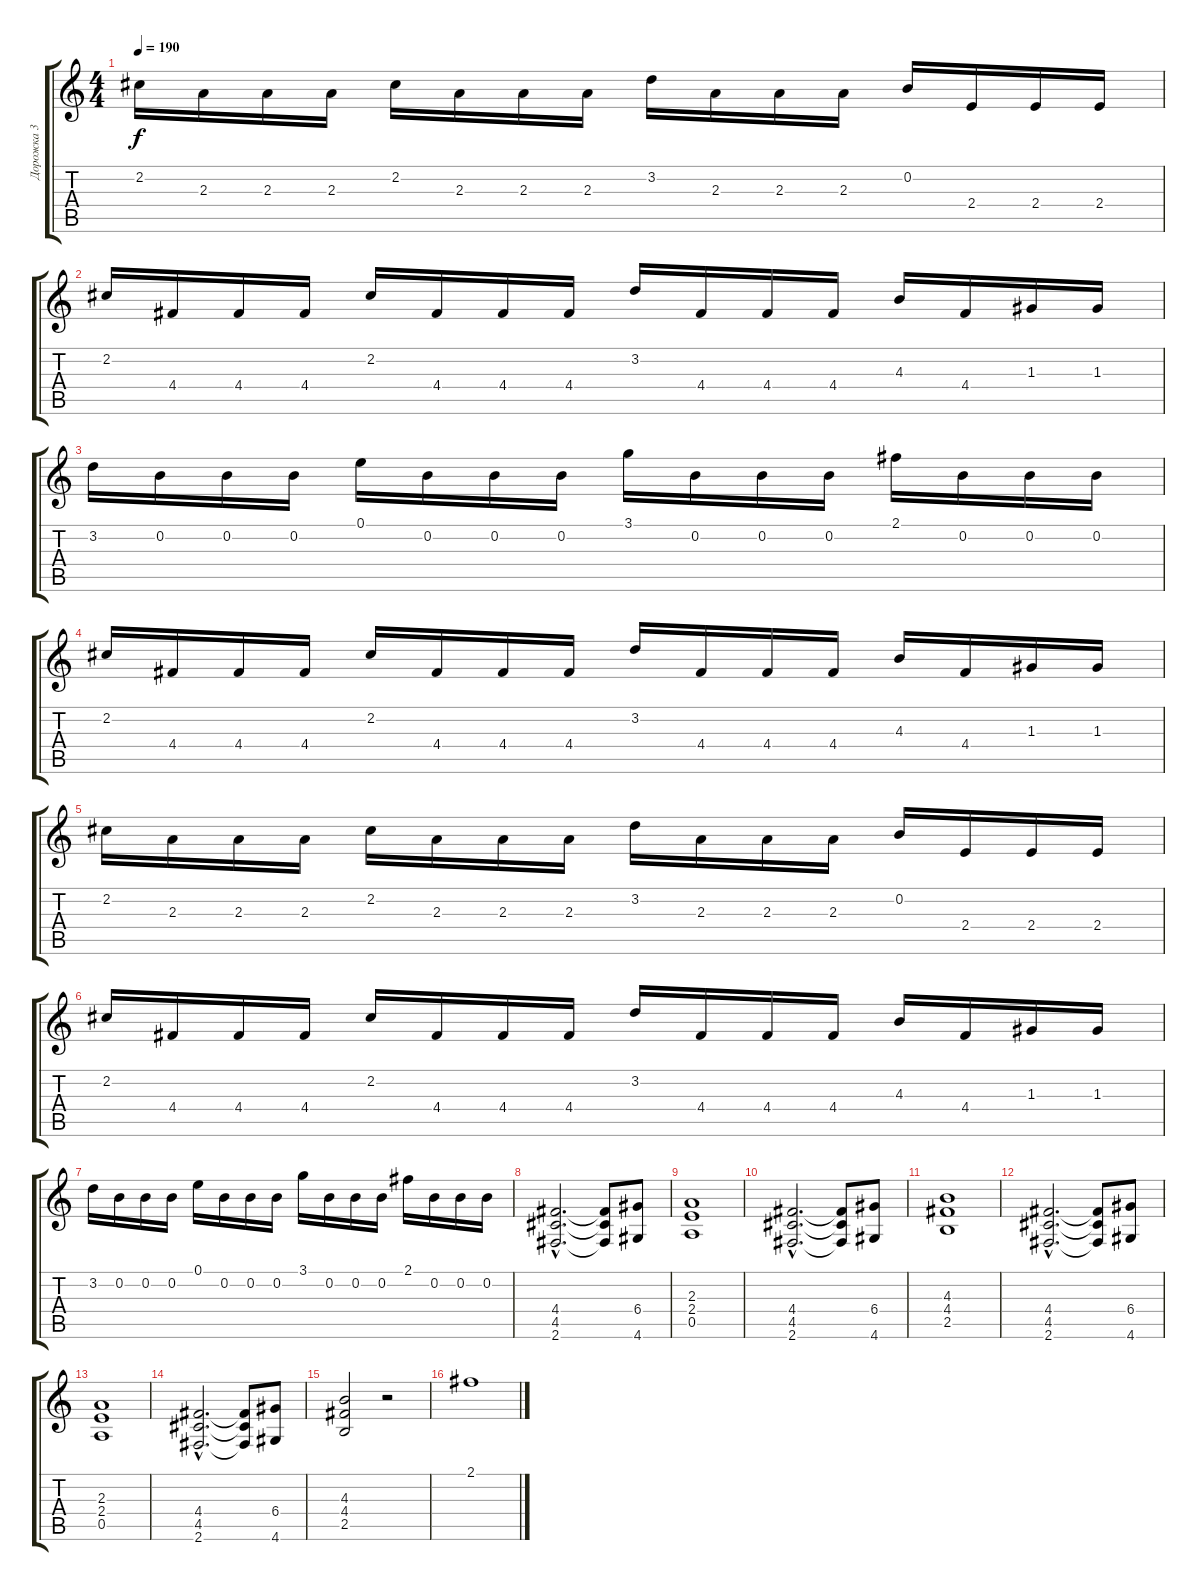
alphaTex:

\track ("Дорожка 3" "Дорожка 3") {instrument distortionguitar}
\staff {score tabs}
\tuning (E4 B3 G3 D3 A2 E2) {hide}
\ts (4 4)
\tempo 190
\clef g2
\ks c
2.2.16{dy f} 2.3.16 2.3.16 2.3.16 2.2.16 2.3.16 2.3.16 2.3.16 3.2.16 2.3.16 2.3.16 2.3.16 0.2.16 2.4.16 2.4.16 2.4.16 |
2.2.16 4.4.16 4.4.16 4.4.16 2.2.16 4.4.16 4.4.16 4.4.16 3.2.16 4.4.16 4.4.16 4.4.16 4.3.16 4.4.16 1.3.16 1.3.16 |
3.2.16 0.2.16 0.2.16 0.2.16 0.1.16 0.2.16 0.2.16 0.2.16 3.1.16 0.2.16 0.2.16 0.2.16 2.1.16 0.2.16 0.2.16 0.2.16 |
2.2.16 4.4.16 4.4.16 4.4.16 2.2.16 4.4.16 4.4.16 4.4.16 3.2.16 4.4.16 4.4.16 4.4.16 4.3.16 4.4.16 1.3.16 1.3.16 |
2.2.16 2.3.16 2.3.16 2.3.16 2.2.16 2.3.16 2.3.16 2.3.16 3.2.16 2.3.16 2.3.16 2.3.16 0.2.16 2.4.16 2.4.16 2.4.16 |
2.2.16 4.4.16 4.4.16 4.4.16 2.2.16 4.4.16 4.4.16 4.4.16 3.2.16 4.4.16 4.4.16 4.4.16 4.3.16 4.4.16 1.3.16 1.3.16 |
3.2.16 0.2.16 0.2.16 0.2.16 0.1.16 0.2.16 0.2.16 0.2.16 3.1.16 0.2.16 0.2.16 0.2.16 2.1.16 0.2.16 0.2.16 0.2.16 |
(4.4{hac} 4.5{hac} 2.6{hac}).2{d} (4.4{t} 4.5{t} 2.6{t}).8 (6.4 4.6).8 |
(2.3 2.4 0.5).1 |
(4.4{hac} 4.5{hac} 2.6{hac}).2{d} (4.4{t} 4.5{t} 2.6{t}).8 (6.4 4.6).8 |
(4.3 4.4 2.5).1 |
(4.4{hac} 4.5{hac} 2.6{hac}).2{d} (4.4{t} 4.5{t} 2.6{t}).8 (6.4 4.6).8 |
(2.3 2.4 0.5).1 |
(4.4{hac} 4.5{hac} 2.6{hac}).2{d} (4.4{t} 4.5{t} 2.6{t}).8 (6.4 4.6).8 |
(4.3 4.4 2.5).2 r.2 |
2.1.1
